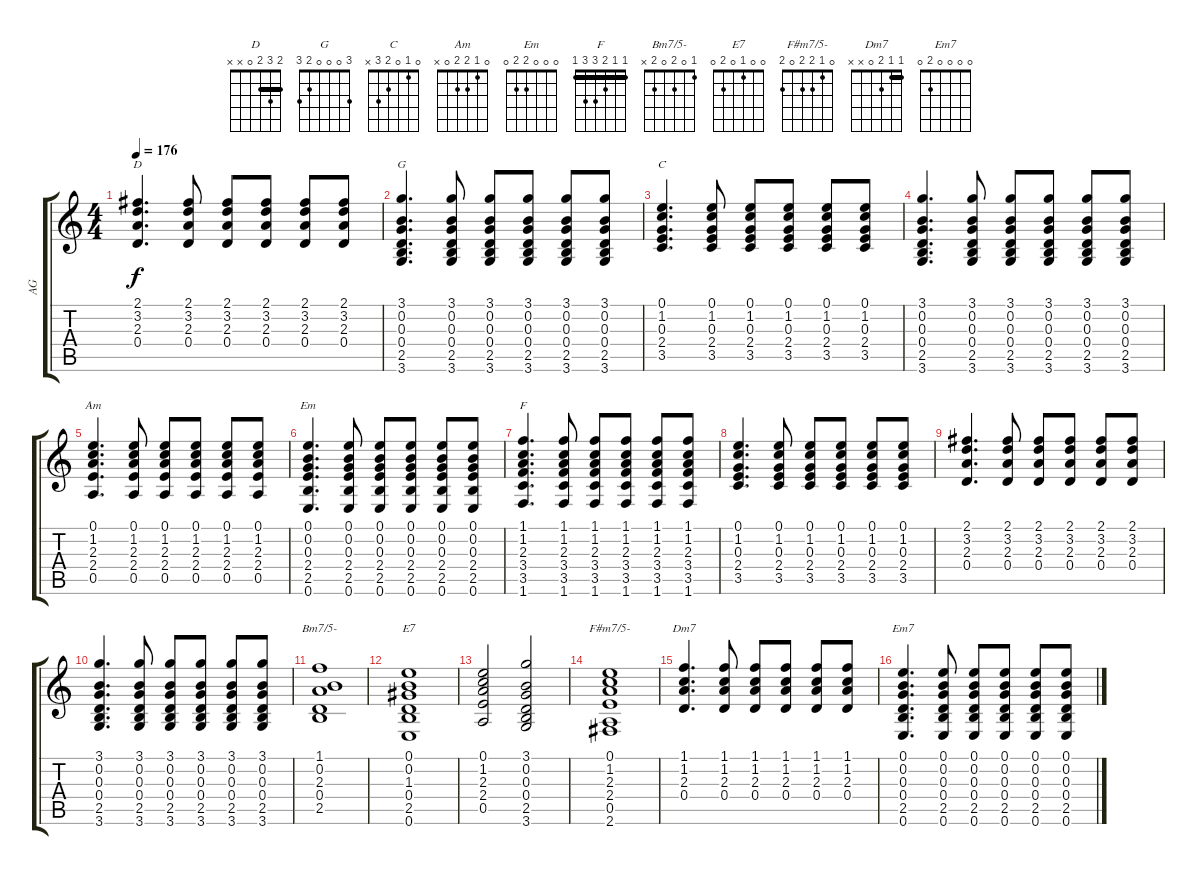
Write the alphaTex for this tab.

\track ("AG" "AG") {instrument acousticguitarnylon}
\staff {score tabs}
\tuning (E4 B3 G3 D3 A2 E2) {hide}
\chord ("D" 2 3 2 0 x x) {barre 2}
\chord ("G" 3 0 0 0 2 3)
\chord ("C" 0 1 0 2 3 x)
\chord ("Am" 0 1 2 2 0 x)
\chord ("Em" 0 0 0 2 2 0)
\chord ("F" 1 1 2 3 3 1) {barre 1}
\chord ("Bm7/5-" 1 0 2 0 2 x)
\chord ("E7" 0 0 1 0 2 0)
\chord ("F#m7/5-" 0 1 2 2 0 2)
\chord ("Dm7" 1 1 2 0 x x) {barre 1}
\chord ("Em7" 0 0 0 0 2 0)
\ts (4 4)
\tempo 176
\clef g2
\ks c
(2.1 3.2 2.3 0.4).4{d ch "D" dy f} (2.1 3.2 2.3 0.4).8 (2.1 3.2 2.3 0.4).8 (2.1 3.2 2.3 0.4).8 (2.1 3.2 2.3 0.4).8 (2.1 3.2 2.3 0.4).8 |
(3.1 0.2 0.3 0.4 2.5 3.6).4{d ch "G"} (3.1 0.2 0.3 0.4 2.5 3.6).8 (3.1 0.2 0.3 0.4 2.5 3.6).8 (3.1 0.2 0.3 0.4 2.5 3.6).8 (3.1 0.2 0.3 0.4 2.5 3.6).8 (3.1 0.2 0.3 0.4 2.5 3.6).8 |
(0.1 1.2 0.3 2.4 3.5).4{d ch "C"} (0.1 1.2 0.3 2.4 3.5).8 (0.1 1.2 0.3 2.4 3.5).8 (0.1 1.2 0.3 2.4 3.5).8 (0.1 1.2 0.3 2.4 3.5).8 (0.1 1.2 0.3 2.4 3.5).8 |
(3.1 0.2 0.3 0.4 2.5 3.6).4{d} (3.1 0.2 0.3 0.4 2.5 3.6).8 (3.1 0.2 0.3 0.4 2.5 3.6).8 (3.1 0.2 0.3 0.4 2.5 3.6).8 (3.1 0.2 0.3 0.4 2.5 3.6).8 (3.1 0.2 0.3 0.4 2.5 3.6).8 |
(0.1 1.2 2.3 2.4 0.5).4{d ch "Am"} (0.1 1.2 2.3 2.4 0.5).8 (0.1 1.2 2.3 2.4 0.5).8 (0.1 1.2 2.3 2.4 0.5).8 (0.1 1.2 2.3 2.4 0.5).8 (0.1 1.2 2.3 2.4 0.5).8 |
(0.1 0.2 0.3 2.4 2.5 0.6).4{d ch "Em"} (0.1 0.2 0.3 2.4 2.5 0.6).8 (0.1 0.2 0.3 2.4 2.5 0.6).8 (0.1 0.2 0.3 2.4 2.5 0.6).8 (0.1 0.2 0.3 2.4 2.5 0.6).8 (0.1 0.2 0.3 2.4 2.5 0.6).8 |
(1.1 1.2 2.3 3.4 3.5 1.6).4{d ch "F"} (1.1 1.2 2.3 3.4 3.5 1.6).8 (1.1 1.2 2.3 3.4 3.5 1.6).8 (1.1 1.2 2.3 3.4 3.5 1.6).8 (1.1 1.2 2.3 3.4 3.5 1.6).8 (1.1 1.2 2.3 3.4 3.5 1.6).8 |
(0.1 1.2 0.3 2.4 3.5).4{d} (0.1 1.2 0.3 2.4 3.5).8 (0.1 1.2 0.3 2.4 3.5).8 (0.1 1.2 0.3 2.4 3.5).8 (0.1 1.2 0.3 2.4 3.5).8 (0.1 1.2 0.3 2.4 3.5).8 |
(2.1 3.2 2.3 0.4).4{d} (2.1 3.2 2.3 0.4).8 (2.1 3.2 2.3 0.4).8 (2.1 3.2 2.3 0.4).8 (2.1 3.2 2.3 0.4).8 (2.1 3.2 2.3 0.4).8 |
(3.1 0.2 0.3 0.4 2.5 3.6).4{d} (3.1 0.2 0.3 0.4 2.5 3.6).8 (3.1 0.2 0.3 0.4 2.5 3.6).8 (3.1 0.2 0.3 0.4 2.5 3.6).8 (3.1 0.2 0.3 0.4 2.5 3.6).8 (3.1 0.2 0.3 0.4 2.5 3.6).8 |
(1.1 0.2 2.3 0.4 2.5).1{ch "Bm7/5-"} |
(0.1 0.2 1.3 0.4 2.5 0.6).1{ch "E7"} |
(0.1 1.2 2.3 2.4 0.5).2 (3.1 0.2 0.3 0.4 2.5 3.6).2 |
(0.1 1.2 2.3 2.4 0.5 2.6).1{ch "F#m7/5-"} |
(1.1 1.2 2.3 0.4).4{d ch "Dm7"} (1.1 1.2 2.3 0.4).8 (1.1 1.2 2.3 0.4).8 (1.1 1.2 2.3 0.4).8 (1.1 1.2 2.3 0.4).8 (1.1 1.2 2.3 0.4).8 |
(0.1 0.2 0.3 0.4 2.5 0.6).4{d ch "Em7"} (0.1 0.2 0.3 0.4 2.5 0.6).8 (0.1 0.2 0.3 0.4 2.5 0.6).8 (0.1 0.2 0.3 0.4 2.5 0.6).8 (0.1 0.2 0.3 0.4 2.5 0.6).8 (0.1 0.2 0.3 0.4 2.5 0.6).8
